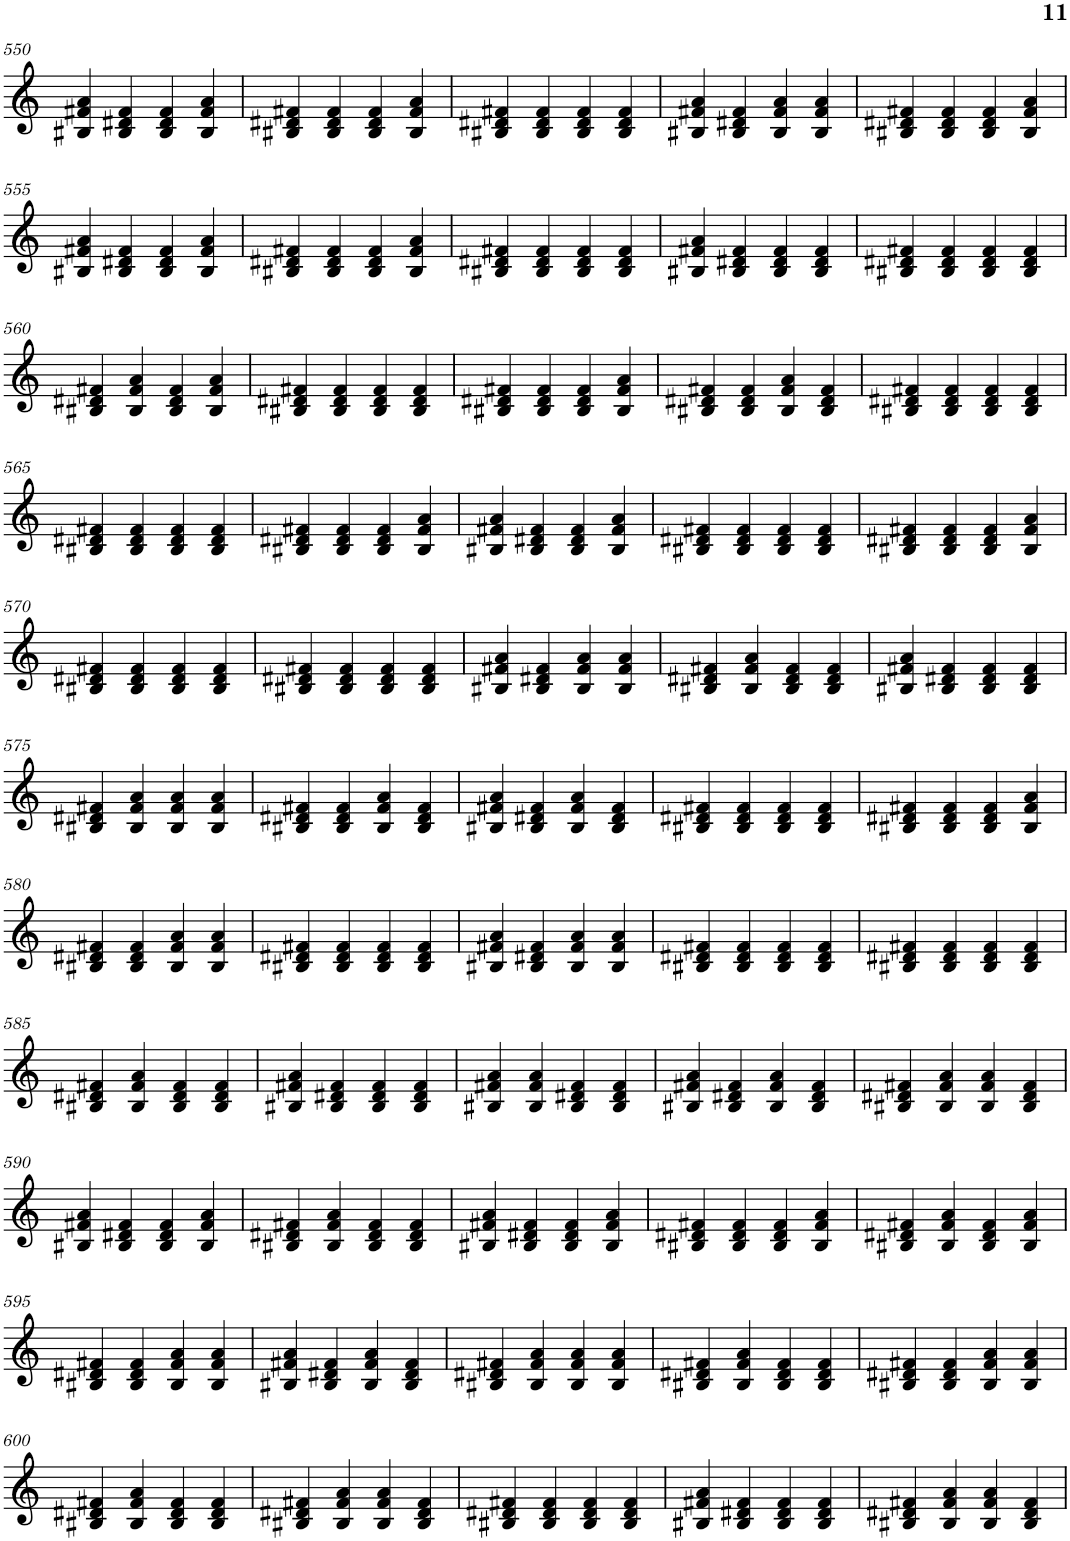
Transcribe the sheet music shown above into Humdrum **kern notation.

**kern
*part1
*staff1
*I"Piano, Danio rerio
*I'Pno.
!!LO:PB:g=z
*clefG2
*k[]
*M4/4
=550
4B#X/ 4f#X/ 4a/
4B#/ 4d#X/ 4f#/
4B#/ 4d#/ 4f#/
4B#/ 4f#/ 4a/
=551
4B#X/ 4d#X/ 4f#X/
4B#/ 4d#/ 4f#/
4B#/ 4d#/ 4f#/
4B#/ 4f#/ 4a/
=552
4B#X/ 4d#X/ 4f#X/
4B#/ 4d#/ 4f#/
4B#/ 4d#/ 4f#/
4B#/ 4d#/ 4f#/
=553
4B#X/ 4f#X/ 4a/
4B#/ 4d#X/ 4f#/
4B#/ 4f#/ 4a/
4B#/ 4f#/ 4a/
=554
4B#X/ 4d#X/ 4f#X/
4B#/ 4d#/ 4f#/
4B#/ 4d#/ 4f#/
4B#/ 4f#/ 4a/
!!LO:LB:g=z
=555
4B#X/ 4f#X/ 4a/
4B#/ 4d#X/ 4f#/
4B#/ 4d#/ 4f#/
4B#/ 4f#/ 4a/
=556
4B#X/ 4d#X/ 4f#X/
4B#/ 4d#/ 4f#/
4B#/ 4d#/ 4f#/
4B#/ 4f#/ 4a/
=557
4B#X/ 4d#X/ 4f#X/
4B#/ 4d#/ 4f#/
4B#/ 4d#/ 4f#/
4B#/ 4d#/ 4f#/
=558
4B#X/ 4f#X/ 4a/
4B#/ 4d#X/ 4f#/
4B#/ 4d#/ 4f#/
4B#/ 4d#/ 4f#/
=559
4B#X/ 4d#X/ 4f#X/
4B#/ 4d#/ 4f#/
4B#/ 4d#/ 4f#/
4B#/ 4d#/ 4f#/
!!LO:LB:g=z
=560
4B#X/ 4d#X/ 4f#X/
4B#/ 4f#/ 4a/
4B#/ 4d#/ 4f#/
4B#/ 4f#/ 4a/
=561
4B#X/ 4d#X/ 4f#X/
4B#/ 4d#/ 4f#/
4B#/ 4d#/ 4f#/
4B#/ 4d#/ 4f#/
=562
4B#X/ 4d#X/ 4f#X/
4B#/ 4d#/ 4f#/
4B#/ 4d#/ 4f#/
4B#/ 4f#/ 4a/
=563
4B#X/ 4d#X/ 4f#X/
4B#/ 4d#/ 4f#/
4B#/ 4f#/ 4a/
4B#/ 4d#/ 4f#/
=564
4B#X/ 4d#X/ 4f#X/
4B#/ 4d#/ 4f#/
4B#/ 4d#/ 4f#/
4B#/ 4d#/ 4f#/
!!LO:LB:g=z
=565
4B#X/ 4d#X/ 4f#X/
4B#/ 4d#/ 4f#/
4B#/ 4d#/ 4f#/
4B#/ 4d#/ 4f#/
=566
4B#X/ 4d#X/ 4f#X/
4B#/ 4d#/ 4f#/
4B#/ 4d#/ 4f#/
4B#/ 4f#/ 4a/
=567
4B#X/ 4f#X/ 4a/
4B#/ 4d#X/ 4f#/
4B#/ 4d#/ 4f#/
4B#/ 4f#/ 4a/
=568
4B#X/ 4d#X/ 4f#X/
4B#/ 4d#/ 4f#/
4B#/ 4d#/ 4f#/
4B#/ 4d#/ 4f#/
=569
4B#X/ 4d#X/ 4f#X/
4B#/ 4d#/ 4f#/
4B#/ 4d#/ 4f#/
4B#/ 4f#/ 4a/
!!LO:LB:g=z
=570
4B#X/ 4d#X/ 4f#X/
4B#/ 4d#/ 4f#/
4B#/ 4d#/ 4f#/
4B#/ 4d#/ 4f#/
=571
4B#X/ 4d#X/ 4f#X/
4B#/ 4d#/ 4f#/
4B#/ 4d#/ 4f#/
4B#/ 4d#/ 4f#/
=572
4B#X/ 4f#X/ 4a/
4B#/ 4d#X/ 4f#/
4B#/ 4f#/ 4a/
4B#/ 4f#/ 4a/
=573
4B#X/ 4d#X/ 4f#X/
4B#/ 4f#/ 4a/
4B#/ 4d#/ 4f#/
4B#/ 4d#/ 4f#/
=574
4B#X/ 4f#X/ 4a/
4B#/ 4d#X/ 4f#/
4B#/ 4d#/ 4f#/
4B#/ 4d#/ 4f#/
!!LO:LB:g=z
=575
4B#X/ 4d#X/ 4f#X/
4B#/ 4f#/ 4a/
4B#/ 4f#/ 4a/
4B#/ 4f#/ 4a/
=576
4B#X/ 4d#X/ 4f#X/
4B#/ 4d#/ 4f#/
4B#/ 4f#/ 4a/
4B#/ 4d#/ 4f#/
=577
4B#X/ 4f#X/ 4a/
4B#/ 4d#X/ 4f#/
4B#/ 4f#/ 4a/
4B#/ 4d#/ 4f#/
=578
4B#X/ 4d#X/ 4f#X/
4B#/ 4d#/ 4f#/
4B#/ 4d#/ 4f#/
4B#/ 4d#/ 4f#/
=579
4B#X/ 4d#X/ 4f#X/
4B#/ 4d#/ 4f#/
4B#/ 4d#/ 4f#/
4B#/ 4f#/ 4a/
!!LO:LB:g=z
=580
4B#X/ 4d#X/ 4f#X/
4B#/ 4d#/ 4f#/
4B#/ 4f#/ 4a/
4B#/ 4f#/ 4a/
=581
4B#X/ 4d#X/ 4f#X/
4B#/ 4d#/ 4f#/
4B#/ 4d#/ 4f#/
4B#/ 4d#/ 4f#/
=582
4B#X/ 4f#X/ 4a/
4B#/ 4d#X/ 4f#/
4B#/ 4f#/ 4a/
4B#/ 4f#/ 4a/
=583
4B#X/ 4d#X/ 4f#X/
4B#/ 4d#/ 4f#/
4B#/ 4d#/ 4f#/
4B#/ 4d#/ 4f#/
=584
4B#X/ 4d#X/ 4f#X/
4B#/ 4d#/ 4f#/
4B#/ 4d#/ 4f#/
4B#/ 4d#/ 4f#/
!!LO:LB:g=z
=585
4B#X/ 4d#X/ 4f#X/
4B#/ 4f#/ 4a/
4B#/ 4d#/ 4f#/
4B#/ 4d#/ 4f#/
=586
4B#X/ 4f#X/ 4a/
4B#/ 4d#X/ 4f#/
4B#/ 4d#/ 4f#/
4B#/ 4d#/ 4f#/
=587
4B#X/ 4f#X/ 4a/
4B#/ 4f#/ 4a/
4B#/ 4d#X/ 4f#/
4B#/ 4d#/ 4f#/
=588
4B#X/ 4f#X/ 4a/
4B#/ 4d#X/ 4f#/
4B#/ 4f#/ 4a/
4B#/ 4d#/ 4f#/
=589
4B#X/ 4d#X/ 4f#X/
4B#/ 4f#/ 4a/
4B#/ 4f#/ 4a/
4B#/ 4d#/ 4f#/
!!LO:LB:g=z
=590
4B#X/ 4f#X/ 4a/
4B#/ 4d#X/ 4f#/
4B#/ 4d#/ 4f#/
4B#/ 4f#/ 4a/
=591
4B#X/ 4d#X/ 4f#X/
4B#/ 4f#/ 4a/
4B#/ 4d#/ 4f#/
4B#/ 4d#/ 4f#/
=592
4B#X/ 4f#X/ 4a/
4B#/ 4d#X/ 4f#/
4B#/ 4d#/ 4f#/
4B#/ 4f#/ 4a/
=593
4B#X/ 4d#X/ 4f#X/
4B#/ 4d#/ 4f#/
4B#/ 4d#/ 4f#/
4B#/ 4f#/ 4a/
=594
4B#X/ 4d#X/ 4f#X/
4B#/ 4f#/ 4a/
4B#/ 4d#/ 4f#/
4B#/ 4f#/ 4a/
!!LO:LB:g=z
=595
4B#X/ 4d#X/ 4f#X/
4B#/ 4d#/ 4f#/
4B#/ 4f#/ 4a/
4B#/ 4f#/ 4a/
=596
4B#X/ 4f#X/ 4a/
4B#/ 4d#X/ 4f#/
4B#/ 4f#/ 4a/
4B#/ 4d#/ 4f#/
=597
4B#X/ 4d#X/ 4f#X/
4B#/ 4f#/ 4a/
4B#/ 4f#/ 4a/
4B#/ 4f#/ 4a/
=598
4B#X/ 4d#X/ 4f#X/
4B#/ 4f#/ 4a/
4B#/ 4d#/ 4f#/
4B#/ 4d#/ 4f#/
=599
4B#X/ 4d#X/ 4f#X/
4B#/ 4d#/ 4f#/
4B#/ 4f#/ 4a/
4B#/ 4f#/ 4a/
!!LO:LB:g=z
=600
4B#X/ 4d#X/ 4f#X/
4B#/ 4f#/ 4a/
4B#/ 4d#/ 4f#/
4B#/ 4d#/ 4f#/
=601
4B#X/ 4d#X/ 4f#X/
4B#/ 4f#/ 4a/
4B#/ 4f#/ 4a/
4B#/ 4d#/ 4f#/
=602
4B#X/ 4d#X/ 4f#X/
4B#/ 4d#/ 4f#/
4B#/ 4d#/ 4f#/
4B#/ 4d#/ 4f#/
=603
4B#X/ 4f#X/ 4a/
4B#/ 4d#X/ 4f#/
4B#/ 4d#/ 4f#/
4B#/ 4d#/ 4f#/
=604
4B#X/ 4d#X/ 4f#X/
4B#/ 4f#/ 4a/
4B#/ 4f#/ 4a/
4B#/ 4d#/ 4f#/
=
*-
